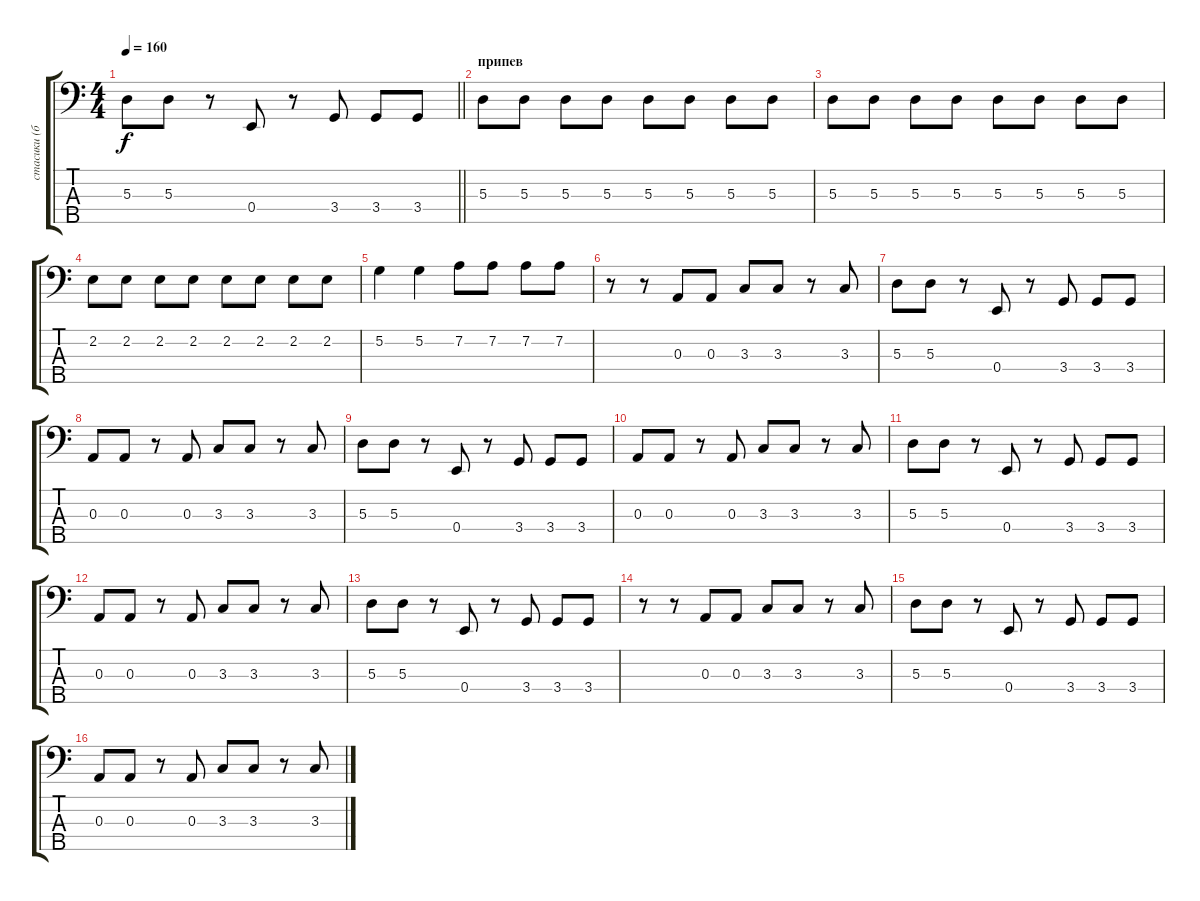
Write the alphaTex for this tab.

\track ("стасики (бас)" "стасики (б") {instrument electricbassfinger}
\staff {score tabs}
\tuning (G2 D2 A1 E1 B0) {hide}
\ts (4 4)
\tempo 160
\clef f4
\barLineRight lightlight
\ks c
5.3.8{dy f} 5.3.8 r.8 0.4.8 r.8 3.4.8 3.4.8 3.4.8 |
\section ("" "припев")
5.3.8 5.3.8 5.3.8 5.3.8 5.3.8 5.3.8 5.3.8 5.3.8 |
5.3.8 5.3.8 5.3.8 5.3.8 5.3.8 5.3.8 5.3.8 5.3.8 |
2.2.8 2.2.8 2.2.8 2.2.8 2.2.8 2.2.8 2.2.8 2.2.8 |
5.2.4 5.2.4 7.2.8 7.2.8 7.2.8 7.2.8 |
r.8 r.8 0.3.8 0.3.8 3.3.8 3.3.8 r.8 3.3.8 |
5.3.8 5.3.8 r.8 0.4.8 r.8 3.4.8 3.4.8 3.4.8 |
0.3.8 0.3.8 r.8 0.3.8 3.3.8 3.3.8 r.8 3.3.8 |
5.3.8 5.3.8 r.8 0.4.8 r.8 3.4.8 3.4.8 3.4.8 |
0.3.8 0.3.8 r.8 0.3.8 3.3.8 3.3.8 r.8 3.3.8 |
5.3.8 5.3.8 r.8 0.4.8 r.8 3.4.8 3.4.8 3.4.8 |
0.3.8 0.3.8 r.8 0.3.8 3.3.8 3.3.8 r.8 3.3.8 |
5.3.8 5.3.8 r.8 0.4.8 r.8 3.4.8 3.4.8 3.4.8 |
r.8 r.8 0.3.8 0.3.8 3.3.8 3.3.8 r.8 3.3.8 |
5.3.8 5.3.8 r.8 0.4.8 r.8 3.4.8 3.4.8 3.4.8 |
0.3.8 0.3.8 r.8 0.3.8 3.3.8 3.3.8 r.8 3.3.8
